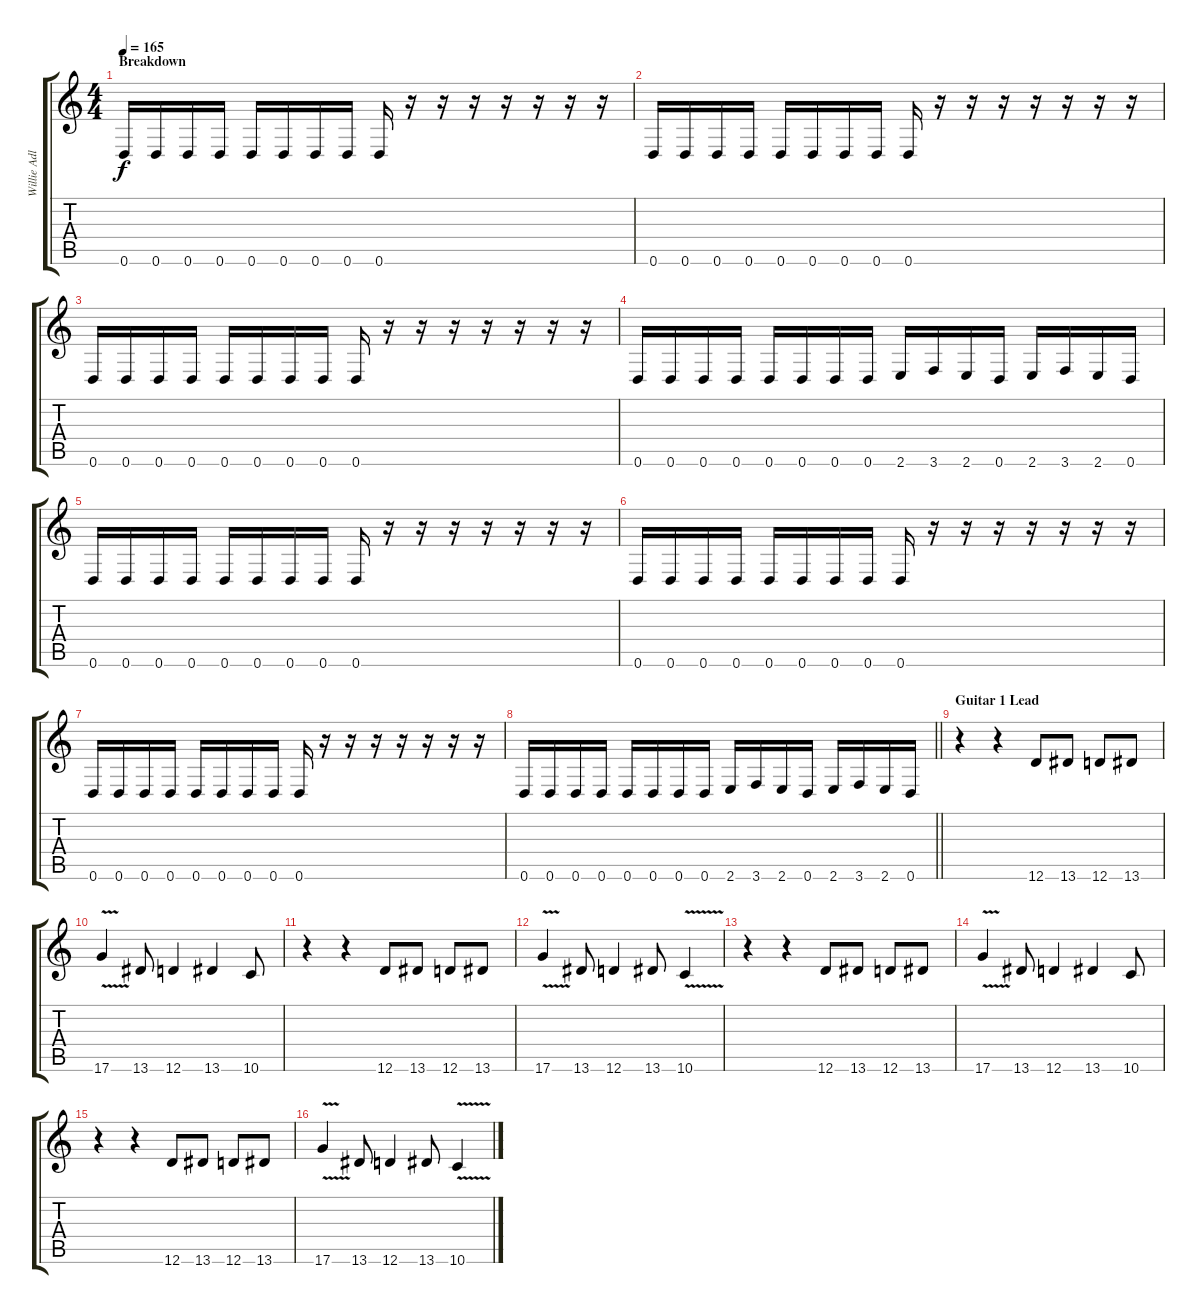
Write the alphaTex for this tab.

\track ("Willie Adler" "Willie Adl") {instrument distortionguitar}
\staff {score tabs}
\tuning (E4 B3 G3 D3 A2 D2) {hide}
\ts (4 4)
\section ("" "Breakdown")
\tempo 165
\clef g2
\ks c
0.6.16{dy f} 0.6.16 0.6.16 0.6.16 0.6.16 0.6.16 0.6.16 0.6.16 0.6.16 r.16 r.16 r.16 r.16 r.16 r.16 r.16 |
0.6.16 0.6.16 0.6.16 0.6.16 0.6.16 0.6.16 0.6.16 0.6.16 0.6.16 r.16 r.16 r.16 r.16 r.16 r.16 r.16 |
0.6.16 0.6.16 0.6.16 0.6.16 0.6.16 0.6.16 0.6.16 0.6.16 0.6.16 r.16 r.16 r.16 r.16 r.16 r.16 r.16 |
0.6.16 0.6.16 0.6.16 0.6.16 0.6.16 0.6.16 0.6.16 0.6.16 2.6.16 3.6.16 2.6.16 0.6.16 2.6.16 3.6.16 2.6.16 0.6.16 |
0.6.16 0.6.16 0.6.16 0.6.16 0.6.16 0.6.16 0.6.16 0.6.16 0.6.16 r.16 r.16 r.16 r.16 r.16 r.16 r.16 |
0.6.16 0.6.16 0.6.16 0.6.16 0.6.16 0.6.16 0.6.16 0.6.16 0.6.16 r.16 r.16 r.16 r.16 r.16 r.16 r.16 |
0.6.16 0.6.16 0.6.16 0.6.16 0.6.16 0.6.16 0.6.16 0.6.16 0.6.16 r.16 r.16 r.16 r.16 r.16 r.16 r.16 |
\barLineRight lightlight
0.6.16 0.6.16 0.6.16 0.6.16 0.6.16 0.6.16 0.6.16 0.6.16 2.6.16 3.6.16 2.6.16 0.6.16 2.6.16 3.6.16 2.6.16 0.6.16 |
\section ("" "Guitar 1 Lead")
r.4 r.4 12.6.8 13.6.8 12.6.8 13.6.8 |
17.6{v}.4 13.6.8 12.6.4 13.6.4 10.6.8 |
r.4 r.4 12.6.8 13.6.8 12.6.8 13.6.8 |
17.6{v}.4 13.6.8 12.6.4 13.6.8 10.6{v}.4 |
r.4 r.4 12.6.8 13.6.8 12.6.8 13.6.8 |
17.6{v}.4 13.6.8 12.6.4 13.6.4 10.6.8 |
r.4 r.4 12.6.8 13.6.8 12.6.8 13.6.8 |
17.6{v}.4 13.6.8 12.6.4 13.6.8 10.6{v}.4
